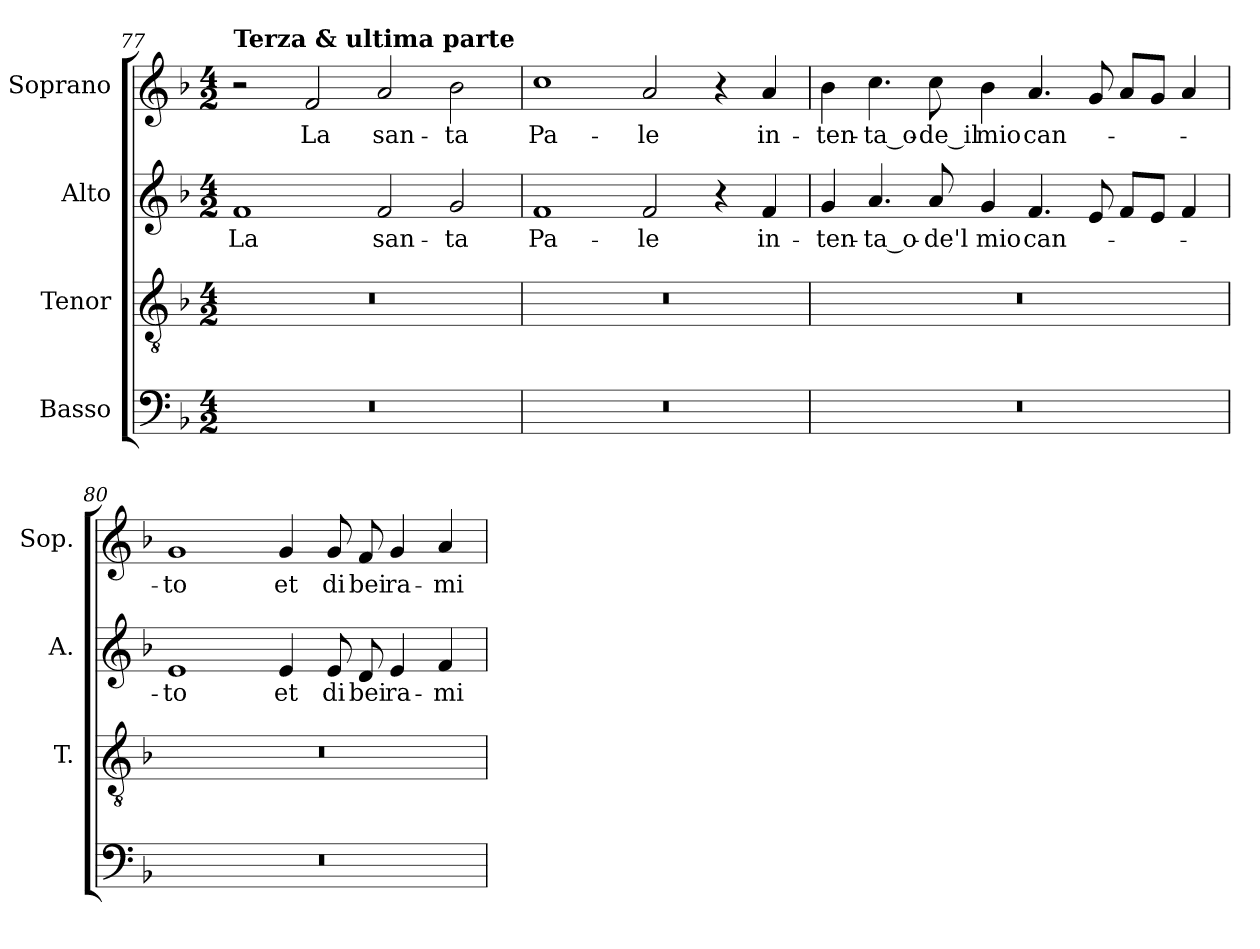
**kern	**kern	**kern	**text	**kern	**text
*part4	*part3	*part2	*part2	*part1	*part1
*staff4	*staff3	*staff2	*staff2	*staff1	*staff1
*I"Basso	*I"Tenor	*I"Alto	*	*I"Soprano	*
*	*I'T.	*I'A.	*	*I'Sop.	*
*clefF4	*clefGv2	*clefG2	*	*clefG2	*
*	*ITrd7c12	*	*	*	*
*k[b-]	*k[b-]	*k[b-]	*	*k[b-]	*
*F:	*F:	*F:	*	*F:	*
*M4/2	*M4/2	*M4/2	*	*M4/2	*
=77	=77	=77	=77	=77	=77
!LO:N:vis=1	!LO:N:vis=1	!	!	!	!
!	!	!	!	!LO:TX:a:B:t=Terza & ultima parte	!
!	!	!	!LO:LY:b:color=#000000	!	!
0r	0r	1fi	La	2r	.
!	!	!	!	!	!LO:LY:b:color=#000000
.	.	.	.	2fi/	La
!	!	!	!LO:LY:b:color=#000000	!	!
!	!	!	!	!	!LO:LY:b:color=#000000
.	.	2fi/	san-	2ai/	san-
!	!	!	!LO:LY:b:color=#000000	!	!
!	!	!	!	!	!LO:LY:b:color=#000000
.	.	2gi/	-ta	2b-i\	-ta
=78	=78	=78	=78	=78	=78
!LO:N:vis=1	!LO:N:vis=1	!	!	!	!
!	!	!	!LO:LY:b:color=#000000	!	!
!	!	!	!	!	!LO:LY:b:color=#000000
0r	0r	1fi	Pa-	1cci	Pa-
!	!	!	!LO:LY:b:color=#000000	!	!
!	!	!	!	!	!LO:LY:b:color=#000000
.	.	2fi/	-le	2ai/	-le
.	.	4r	.	4r	.
!	!	!	!LO:LY:b:color=#000000	!	!
!	!	!	!	!	!LO:LY:b:color=#000000
.	.	4fi/	in-	4ai/	in-
!!LO:LB:g=z
=79	=79	=79	=79	=79	=79
!LO:N:vis=1	!LO:N:vis=1	!	!	!	!
!	!	!	!LO:LY:b:color=#000000	!	!
!	!	!	!	!	!LO:LY:b:color=#000000
0r	0r	4gi/	-ten-	4b-i\	-ten-
!	!	!	!LO:LY:b:color=#000000	!	!
!	!	!	!	!	!LO:LY:b:color=#000000
.	.	4.ai/	-ta_o-	4.cci\	-ta_o-
!	!	!	!LO:LY:b:color=#000000	!	!
!	!	!	!	!	!LO:LY:b:color=#000000
.	.	8ai/	-de'l	8cci\	-de_il
!	!	!	!LO:LY:b:color=#000000	!	!
!	!	!	!	!	!LO:LY:b:color=#000000
.	.	4gi/	mio	4b-i\	mio
!	!	!	!LO:LY:b:color=#000000	!	!
!	!	!	!	!	!LO:LY:b:color=#000000
.	.	4.fi/	can-	4.ai/	can-
.	.	8ei/	.	8gi/	.
.	.	8fi/L	.	8ai/L	.
.	.	8ei/J	.	8gi/J	.
.	.	4fi/	.	4ai/	.
=80	=80	=80	=80	=80	=80
!LO:N:vis=1	!LO:N:vis=1	!	!	!	!
!	!	!	!LO:LY:b:color=#000000	!	!
!	!	!	!	!	!LO:LY:b:color=#000000
0r	0r	1ei	-to	1gi	-to
!	!	!	!LO:LY:b:color=#000000	!	!
!	!	!	!	!	!LO:LY:b:color=#000000
.	.	4ei/	et	4gi/	et
!	!	!	!LO:LY:b:color=#000000	!	!
!	!	!	!	!	!LO:LY:b:color=#000000
.	.	8ei/	di	8gi/	di
!	!	!	!LO:LY:b:color=#000000	!	!
!	!	!	!	!	!LO:LY:b:color=#000000
.	.	8di/	bei	8fi/	bei
!	!	!	!LO:LY:b:color=#000000	!	!
!	!	!	!	!	!LO:LY:b:color=#000000
.	.	4ei/	ra-	4gi/	ra-
!	!	!	!LO:LY:b:color=#000000	!	!
!	!	!	!	!	!LO:LY:b:color=#000000
.	.	4fi/	-mi	4ai/	-mi
=	=	=	=	=	=
*-	*-	*-	*-	*-	*-
